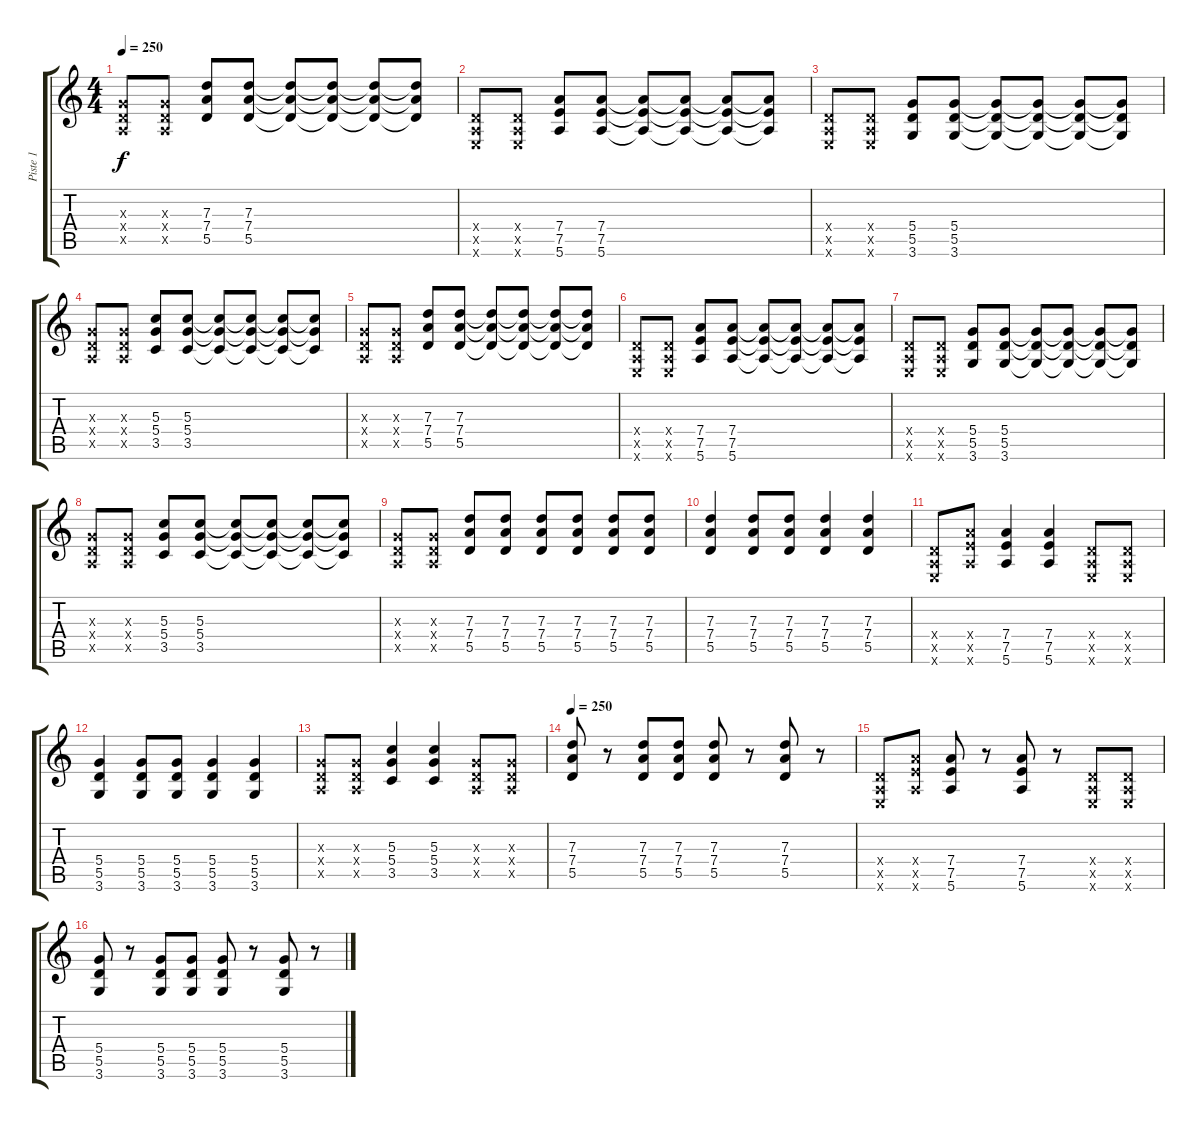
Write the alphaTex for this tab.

\track ("Piste 1" "Piste 1") {instrument electricguitarclean}
\staff {score tabs}
\tuning (E4 B3 G3 D3 A2 E2) {hide}
\ts (4 4)
\tempo 250
\clef g2
\ks c
(0.3{x} 0.4{x} 0.5{x}).8{dy f} (0.3{x} 0.4{x} 0.5{x}).8 (7.3 7.4 5.5).8 (7.3 7.4 5.5).8 (7.3{t} 7.4{t} 5.5{t}).8 (7.3{t} 7.4{t} 5.5{t}).8 (7.3{t} 7.4{t} 5.5{t}).8 (7.3{t} 7.4{t} 5.5{t}).8 |
(0.4{x} 0.5{x} 0.6{x}).8 (0.4{x} 0.5{x} 0.6{x}).8 (7.4 7.5 5.6).8 (7.4 7.5 5.6).8 (7.4{t} 7.5{t} 5.6{t}).8 (7.4{t} 7.5{t} 5.6{t}).8 (7.4{t} 7.5{t} 5.6{t}).8 (7.4{t} 7.5{t} 5.6{t}).8 |
(0.4{x} 0.5{x} 0.6{x}).8 (0.4{x} 0.5{x} 0.6{x}).8 (5.4 5.5 3.6).8 (5.4 5.5 3.6).8 (5.4{t} 5.5{t} 3.6{t}).8 (5.4{t} 5.5{t} 3.6{t}).8 (5.4{t} 5.5{t} 3.6{t}).8 (5.4{t} 5.5{t} 3.6{t}).8 |
(0.3{x} 0.4{x} 0.5{x}).8 (0.3{x} 0.4{x} 0.5{x}).8 (5.3 5.4 3.5).8 (5.3 5.4 3.5).8 (5.3{t} 5.4{t} 3.5{t}).8 (5.3{t} 5.4{t} 3.5{t}).8 (5.3{t} 5.4{t} 3.5{t}).8 (5.3{t} 5.4{t} 3.5{t}).8 |
(0.3{x} 0.4{x} 0.5{x}).8 (0.3{x} 0.4{x} 0.5{x}).8 (7.3 7.4 5.5).8 (7.3 7.4 5.5).8 (7.3{t} 7.4{t} 5.5{t}).8 (7.3{t} 7.4{t} 5.5{t}).8 (7.3{t} 7.4{t} 5.5{t}).8 (7.3{t} 7.4{t} 5.5{t}).8 |
(0.4{x} 0.5{x} 0.6{x}).8 (0.4{x} 0.5{x} 0.6{x}).8 (7.4 7.5 5.6).8 (7.4 7.5 5.6).8 (7.4{t} 7.5{t} 5.6{t}).8 (7.4{t} 7.5{t} 5.6{t}).8 (7.4{t} 7.5{t} 5.6{t}).8 (7.4{t} 7.5{t} 5.6{t}).8 |
(0.4{x} 0.5{x} 0.6{x}).8 (0.4{x} 0.5{x} 0.6{x}).8 (5.4 5.5 3.6).8 (5.4 5.5 3.6).8 (5.4{t} 5.5{t} 3.6{t}).8 (5.4{t} 5.5{t} 3.6{t}).8 (5.4{t} 5.5{t} 3.6{t}).8 (5.4{t} 5.5{t} 3.6{t}).8 |
(0.3{x} 0.4{x} 0.5{x}).8 (0.3{x} 0.4{x} 0.5{x}).8 (5.3 5.4 3.5).8 (5.3 5.4 3.5).8 (5.3{t} 5.4{t} 3.5{t}).8 (5.3{t} 5.4{t} 3.5{t}).8 (5.3{t} 5.4{t} 3.5{t}).8 (5.3{t} 5.4{t} 3.5{t}).8 |
(0.3{x} 0.4{x} 0.5{x}).8 (0.3{x} 0.4{x} 0.5{x}).8 (7.3 7.4 5.5).8 (7.3 7.4 5.5).8 (7.3 7.4 5.5).8 (7.3 7.4 5.5).8 (7.3 7.4 5.5).8 (7.3 7.4 5.5).8 |
(7.3 7.4 5.5).4{instrument distortionguitar} (7.3 7.4 5.5).8 (7.3 7.4 5.5).8 (7.3 7.4 5.5).4 (7.3 7.4 5.5).4 |
(0.4{x} 0.5{x} 0.6{x}).8 (7.4{x} 7.5{x} 5.6{x}).8 (7.4 7.5 5.6).4 (7.4 7.5 5.6).4 (0.4{x} 0.5{x} 0.6{x}).8 (0.4{x} 0.5{x} 0.6{x}).8 |
(5.4 5.5 3.6).4 (5.4 5.5 3.6).8 (5.4 5.5 3.6).8 (5.4 5.5 3.6).4 (5.4 5.5 3.6).4 |
(0.3{x} 0.4{x} 0.5{x}).8 (0.3{x} 0.4{x} 0.5{x}).8 (5.3 5.4 3.5).4 (5.3 5.4 3.5).4 (0.3{x} 0.4{x} 0.5{x}).8 (0.3{x} 0.4{x} 0.5{x}).8 |
\tempo 250
(7.3 7.4 5.5).8{instrument electricguitarclean} r.8 (7.3 7.4 5.5).8 (7.3 7.4 5.5).8 (7.3 7.4 5.5).8 r.8 (7.3 7.4 5.5).8 r.8 |
(0.4{x} 0.5{x} 0.6{x}).8 (7.4{x} 7.5{x} 5.6{x}).8 (7.4 7.5 5.6).8 r.8 (7.4 7.5 5.6).8 r.8 (0.4{x} 0.5{x} 0.6{x}).8 (0.4{x} 0.5{x} 0.6{x}).8 |
(5.4 5.5 3.6).8 r.8 (5.4 5.5 3.6).8 (5.4 5.5 3.6).8 (5.4 5.5 3.6).8 r.8 (5.4 5.5 3.6).8 r.8
